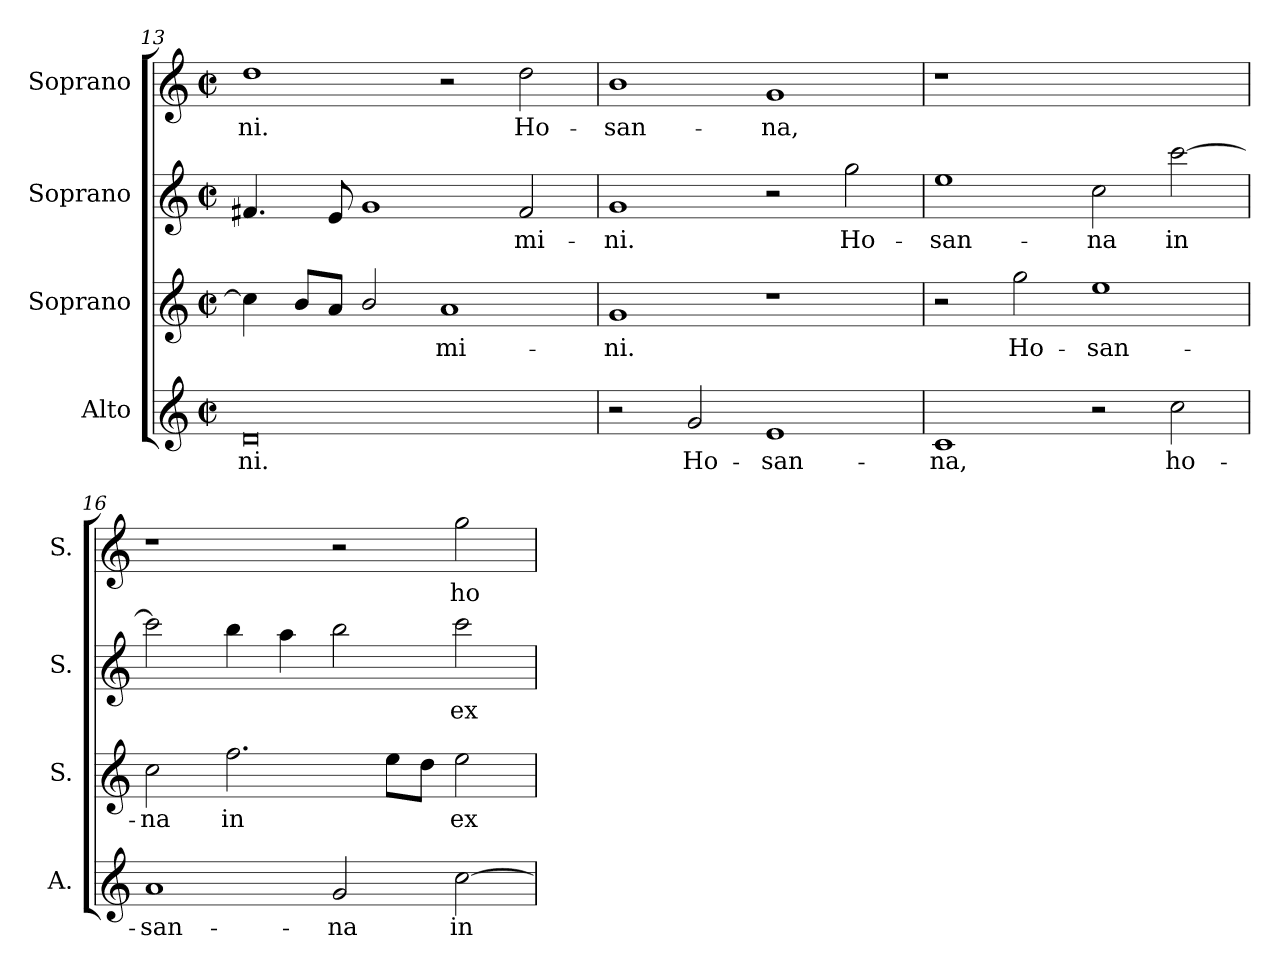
**kern	**text	**kern	**text	**kern	**text	**kern	**text
*part4	*part4	*part3	*part3	*part2	*part2	*part1	*part1
*staff4	*staff4	*staff3	*staff3	*staff2	*staff2	*staff1	*staff1
*I"Alto	*	*I"Soprano	*	*I"Soprano	*	*I"Soprano	*
*I'A.	*	*I'S.	*	*I'S.	*	*I'S.	*
*clefG2	*	*clefG2	*	*clefG2	*	*clefG2	*
*k[]	*	*k[]	*	*k[]	*	*k[]	*
*C:	*	*C:	*	*C:	*	*C:	*
*M2/2	*	*M2/2	*	*M2/2	*	*M2/2	*
*met(c|)	*	*met(c|)	*	*met(c|)	*	*met(c|)	*
=13	=13	=13	=13	=13	=13	=13	=13
!	!LO:LY:b:color=#000000	!	!	!	!	!	!
!	!	!	!	!	!	!	!LO:LY:b:color=#000000
0di	-ni.	4cci\]	.	4.f#Xi/	.	1ddi	-ni.
.	.	8bi/L	.	.	.	.	.
.	.	8ai/J	.	8ei/	.	.	.
.	.	2bi/	.	1gi	.	.	.
!	!	!	!LO:LY:b:color=#000000	!	!	!	!
.	.	1ai	-mi-	.	.	2r	.
!	!	!	!	!	!LO:LY:b:color=#000000	!	!
!	!	!	!	!	!	!	!LO:LY:b:color=#000000
.	.	.	.	2f#i/	-mi-	2ddi\	Ho-
=14	=14	=14	=14	=14	=14	=14	=14
!	!	!	!LO:LY:b:color=#000000	!	!	!	!
!	!	!	!	!	!LO:LY:b:color=#000000	!	!
!	!	!	!	!	!	!	!LO:LY:b:color=#000000
2r	.	1gi	-ni.	1gi	-ni.	1bi	-san-
!	!LO:LY:b:color=#000000	!	!	!	!	!	!
2gi/	Ho-	.	.	.	.	.	.
!	!LO:LY:b:color=#000000	!	!	!	!	!	!
!	!	!	!	!	!	!	!LO:LY:b:color=#000000
1ei	-san-	1r	.	2r	.	1gi	-na,
!	!	!	!	!	!LO:LY:b:color=#000000	!	!
.	.	.	.	2ggi\	Ho-	.	.
=15	=15	=15	=15	=15	=15	=15	=15
!	!LO:LY:b:color=#000000	!	!	!	!	!	!
!	!	!	!	!	!LO:LY:b:color=#000000	!LO:N:vis=1	!
1ci	-na,	2r	.	1eei	-san-	1r	.
!	!	!	!LO:LY:b:color=#000000	!	!	!	!
.	.	2ggi\	Ho-	.	.	.	.
!	!	!	!LO:LY:b:color=#000000	!	!	!	!
!	!	!	!	!	!LO:LY:b:color=#000000	!	!
2r	.	1eei	-san-	2cci\	-na	1ryy	.
!	!LO:LY:b:color=#000000	!	!	!	!	!	!
!	!	!	!	!	!LO:LY:b:color=#000000	!	!
2cci\	ho-	.	.	[>2ccci\	in	.	.
!!LO:LB:g=z
=16	=16	=16	=16	=16	=16	=16	=16
!	!LO:LY:b:color=#000000	!	!	!	!	!	!
!	!	!	!LO:LY:b:color=#000000	!	!	!	!
1ai	-san-	2cci\	-na	2ccci\]	.	1r	.
!	!	!	!LO:LY:b:color=#000000	!	!	!	!
.	.	2.ffi\	in	4bbi\	.	.	.
.	.	.	.	4aai\	.	.	.
!	!LO:LY:b:color=#000000	!	!	!	!	!	!
2gi/	-na	.	.	2bbi\	.	2r	.
.	.	8eei\L	.	.	.	.	.
.	.	8ddi\J	.	.	.	.	.
!	!LO:LY:b:color=#000000	!	!	!	!	!	!
!	!	!	!LO:LY:b:color=#000000	!	!	!	!
!	!	!	!	!	!LO:LY:b:color=#000000	!	!
!	!	!	!	!	!	!	!LO:LY:b:color=#000000
[>2cci\	in	2eei\	ex-	2ccci\	ex-	2ggi\	ho-
=	=	=	=	=	=	=	=
*-	*-	*-	*-	*-	*-	*-	*-
